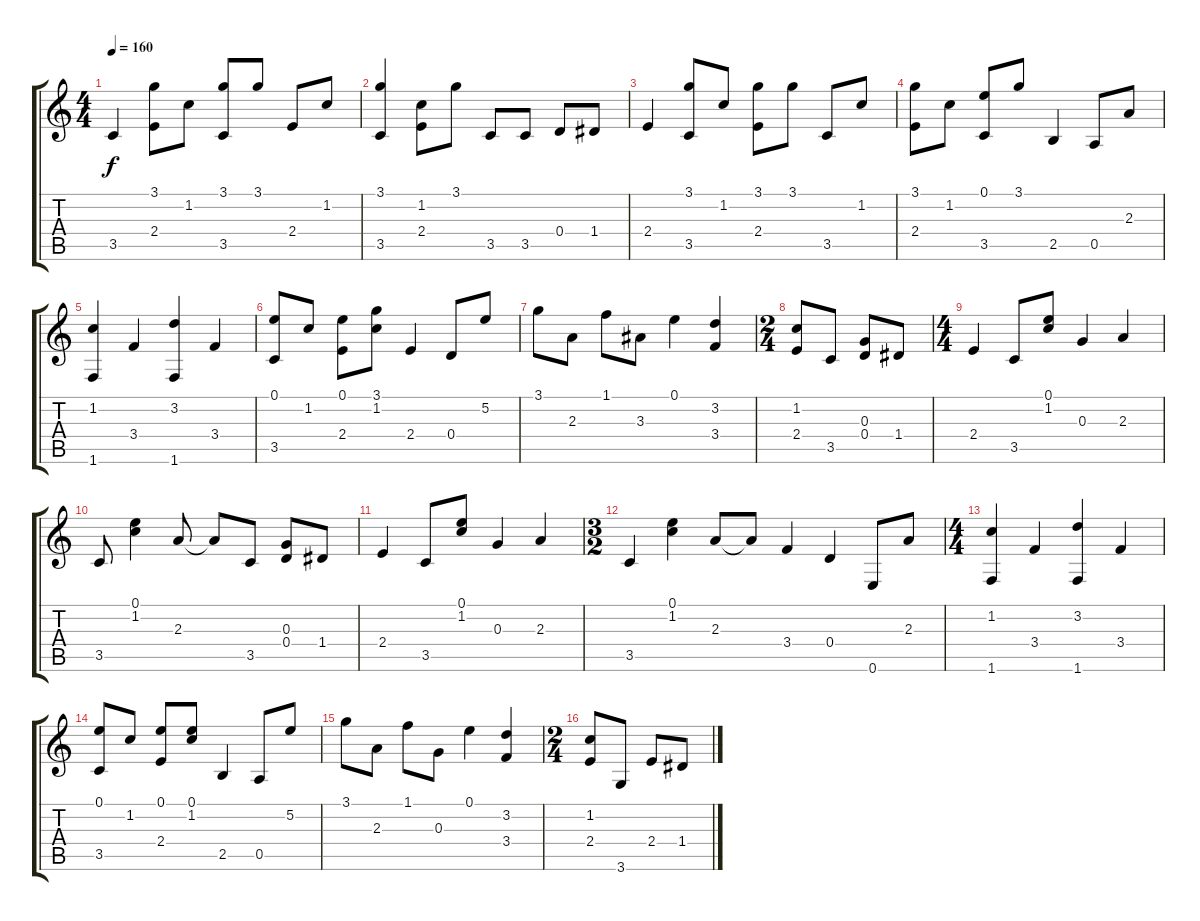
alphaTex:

\track "" {instrument acousticguitarsteel}
\staff {score tabs}
\tuning (E4 B3 G3 D3 A2 E2) {hide}
\ts (4 4)
\tempo 160
\clef g2
\ks c
3.5.4{dy f instrument acousticguitarsteel} (3.1 2.4).8 1.2.8 (3.1 3.5).8 3.1.8 2.4.8 1.2.8 |
(3.1 3.5).4 (1.2 2.4).8 3.1.8 3.5.8 3.5.8 0.4.8 1.4.8 |
2.4.4 (3.1 3.5).8 1.2.8 (3.1 2.4).8 3.1.8 3.5.8 1.2.8 |
(3.1 2.4).8 1.2.8 (0.1 3.5).8 3.1.8 2.5.4 0.5.8 2.3.8 |
(1.2 1.6).4 3.4.4 (3.2 1.6).4 3.4.4 |
(0.1 3.5).8 1.2.8 (0.1 2.4).8 (3.1 1.2).8 2.4.4 0.4.8 5.2.8 |
3.1.8 2.3.8 1.1.8 3.3.8 0.1.4 (3.2 3.4).4 |
\ts (2 4)
(1.2 2.4).8 3.5.8 (0.3 0.4).8 1.4.8 |
\ts (4 4)
2.4.4 3.5.8 (0.1 1.2).8 0.3.4 2.3.4 |
3.5.8 (0.1 1.2).4 2.3.8 2.3{t}.8 3.5.8 (0.3 0.4).8 1.4.8 |
2.4.4 3.5.8 (0.1 1.2).8 0.3.4 2.3.4 |
\ts (3 2)
3.5.4 (0.1 1.2).4 2.3.8 2.3{t}.8 3.4.4 0.4.4 0.6.8 2.3.8 |
\ts (4 4)
(1.2 1.6).4 3.4.4 (3.2 1.6).4 3.4.4 |
(0.1 3.5).8 1.2.8 (0.1 2.4).8 (0.1 1.2).8 2.5.4 0.5.8 5.2.8 |
3.1.8 2.3.8 1.1.8 0.3.8 0.1.4 (3.2 3.4).4 |
\ts (2 4)
(1.2 2.4).8 3.6.8 2.4.8 1.4.8
